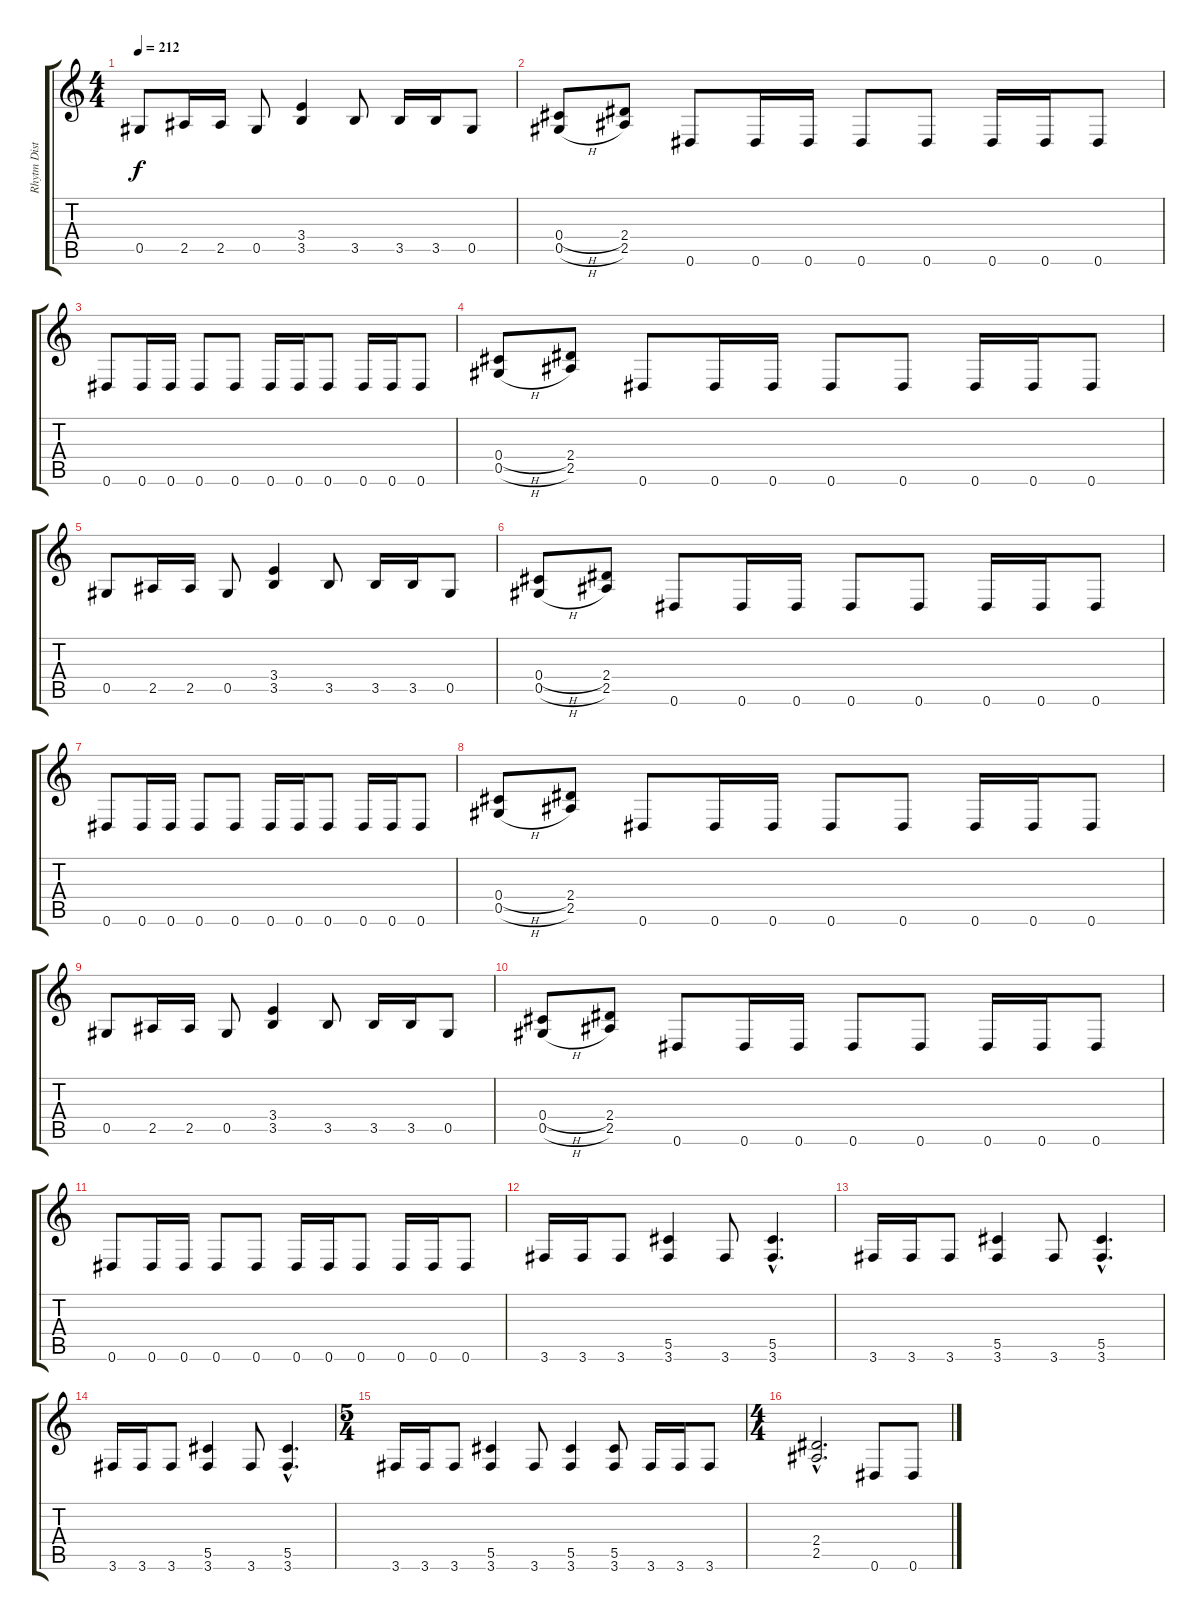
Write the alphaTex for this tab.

\track ("Rhytm Distortion" "Rhytm Dist") {instrument distortionguitar}
\staff {score tabs}
\tuning (Eb4 Bb3 Gb3 Db3 Ab2 Eb2) {hide}
\ts (4 4)
\tempo 212
\clef g2
\ks c
0.5.8{dy f} 2.5.16 2.5.16 0.5.8 (3.4 3.5).4 3.5.8 3.5.16 3.5.16 0.5.8 |
(0.4{h} 0.5{h}).8 (2.4 2.5).8 0.6.8 0.6.16 0.6.16 0.6.8 0.6.8 0.6.16 0.6.16 0.6.8 |
0.6.8 0.6.16 0.6.16 0.6.8 0.6.8 0.6.16 0.6.16 0.6.8 0.6.16 0.6.16 0.6.8 |
(0.4{h} 0.5{h}).8 (2.4 2.5).8 0.6.8 0.6.16 0.6.16 0.6.8 0.6.8 0.6.16 0.6.16 0.6.8 |
0.5.8 2.5.16 2.5.16 0.5.8 (3.4 3.5).4 3.5.8 3.5.16 3.5.16 0.5.8 |
(0.4{h} 0.5{h}).8 (2.4 2.5).8 0.6.8 0.6.16 0.6.16 0.6.8 0.6.8 0.6.16 0.6.16 0.6.8 |
0.6.8 0.6.16 0.6.16 0.6.8 0.6.8 0.6.16 0.6.16 0.6.8 0.6.16 0.6.16 0.6.8 |
(0.4{h} 0.5{h}).8 (2.4 2.5).8 0.6.8 0.6.16 0.6.16 0.6.8 0.6.8 0.6.16 0.6.16 0.6.8 |
0.5.8 2.5.16 2.5.16 0.5.8 (3.4 3.5).4 3.5.8 3.5.16 3.5.16 0.5.8 |
(0.4{h} 0.5{h}).8 (2.4 2.5).8 0.6.8 0.6.16 0.6.16 0.6.8 0.6.8 0.6.16 0.6.16 0.6.8 |
0.6.8 0.6.16 0.6.16 0.6.8 0.6.8 0.6.16 0.6.16 0.6.8 0.6.16 0.6.16 0.6.8 |
3.6.16 3.6.16 3.6.8 (5.5 3.6).4 3.6.8 (5.5{hac} 3.6{hac}).4{d} |
3.6.16 3.6.16 3.6.8 (5.5 3.6).4 3.6.8 (5.5{hac} 3.6{hac}).4{d} |
3.6.16 3.6.16 3.6.8 (5.5 3.6).4 3.6.8 (5.5{hac} 3.6{hac}).4{d} |
\ts (5 4)
3.6.16 3.6.16 3.6.8 (5.5 3.6).4 3.6.8 (5.5 3.6).4 (5.5 3.6).8 3.6.16 3.6.16 3.6.8 |
\ts (4 4)
(2.4{hac} 2.5{hac}).2{d} 0.6.8 0.6.8
